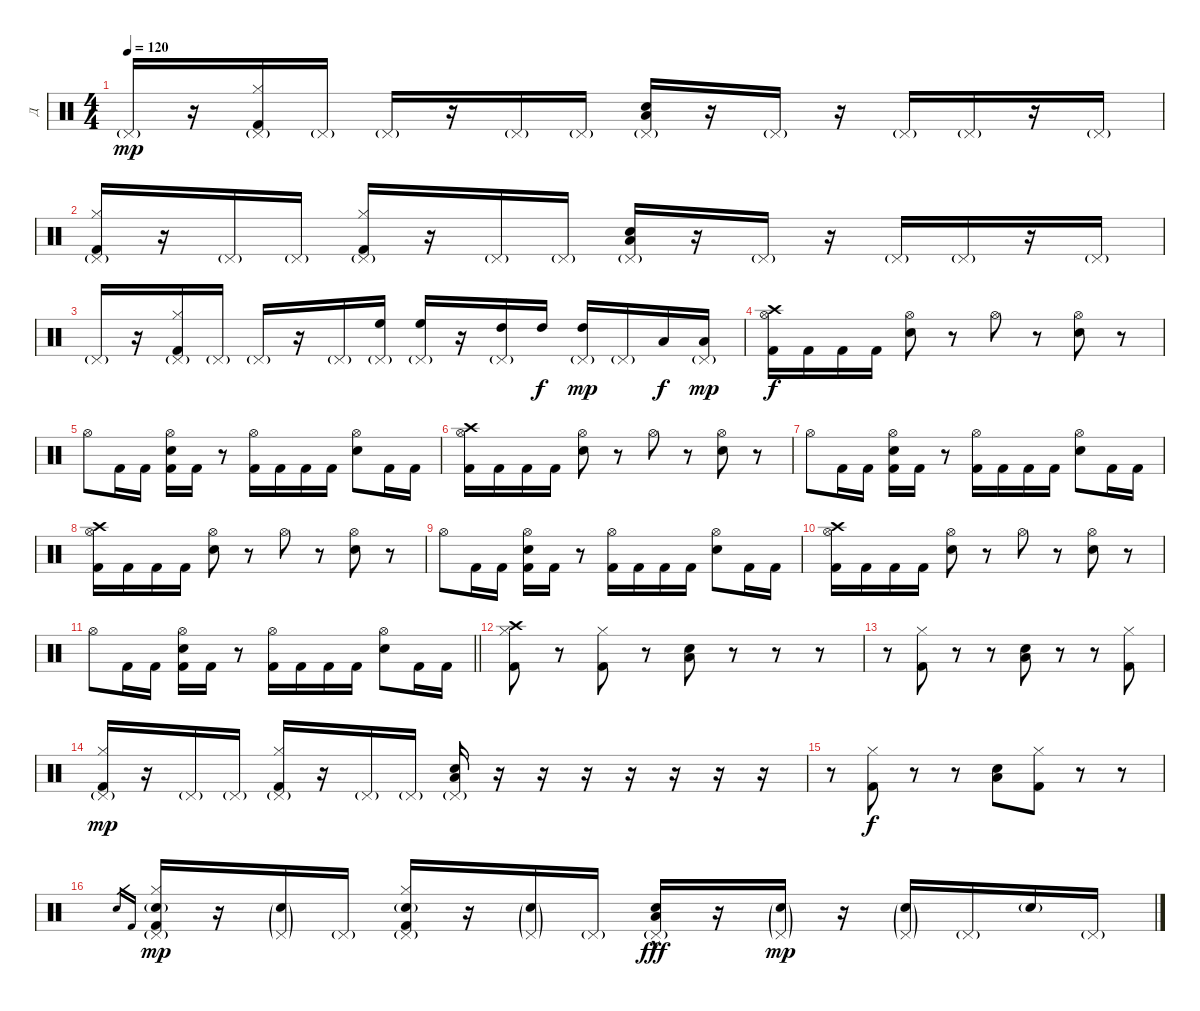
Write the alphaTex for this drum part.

\track ("Д" "Д") {instrument percussion}
\staff {score}
\articulation defaults
\ts (4 4)
\tempo 120
\clef neutral
\ks c "Pedal Hi-Hat (hit)"{g}.16{dy mp}
r.16 ("Pedal Hi-Hat (hit)"{g} "Hi-Hat (closed)" "Kick (hit) 2").16 "Pedal Hi-Hat (hit)"{g}.16 "Pedal Hi-Hat (hit)"{g}.16 r.16 "Pedal Hi-Hat (hit)"{g}.16 "Pedal Hi-Hat (hit)"{g}.16 ("Pedal Hi-Hat (hit)"{g} "Low Tom (hit)" "Electric Snare (hit)").16 r.16 "Pedal Hi-Hat (hit)"{g}.16 r.16 "Pedal Hi-Hat (hit)"{g}.16 "Pedal Hi-Hat (hit)"{g}.16 r.16 "Pedal Hi-Hat (hit)"{g}.16 |
("Pedal Hi-Hat (hit)"{g} "Hi-Hat (closed)" "Kick (hit) 2").16 r.16 "Pedal Hi-Hat (hit)"{g}.16 "Pedal Hi-Hat (hit)"{g}.16 ("Pedal Hi-Hat (hit)"{g} "Hi-Hat (closed)" "Kick (hit) 2").16 r.16 "Pedal Hi-Hat (hit)"{g}.16 "Pedal Hi-Hat (hit)"{g}.16 ("Pedal Hi-Hat (hit)"{g} "Low Tom (hit)" "Electric Snare (hit)").16 r.16 "Pedal Hi-Hat (hit)"{g}.16 r.16 "Pedal Hi-Hat (hit)"{g}.16 "Pedal Hi-Hat (hit)"{g}.16 r.16 "Pedal Hi-Hat (hit)"{g}.16 |
"Pedal Hi-Hat (hit)"{g}.16 r.16 ("Pedal Hi-Hat (hit)"{g} "Hi-Hat (closed)" "Kick (hit) 2").16 "Pedal Hi-Hat (hit)"{g}.16 "Pedal Hi-Hat (hit)"{g}.16 r.16 "Pedal Hi-Hat (hit)"{g}.16 ("Pedal Hi-Hat (hit)"{g} "High Floor Tom (hit)").16 ("Pedal Hi-Hat (hit)"{g} "High Floor Tom (hit)").16 r.16 ("Pedal Hi-Hat (hit)"{g} "High Tom (hit)").16 "High Tom (hit)".16{dy f} ("Pedal Hi-Hat (hit)"{g} "High Tom (hit)").16{dy mp} "Pedal Hi-Hat (hit)"{g}.16 "Low Tom (hit)".16{dy f} ("Pedal Hi-Hat (hit)"{g} "Low Tom (hit)").16{dy mp} |
("Crash high (hit)" "Kick (hit) 2" "Hi-Hat (open)").16{dy f} "Kick (hit) 2".16 "Kick (hit) 2".16 "Kick (hit) 2".16 ("Electric Snare (hit)" "Hi-Hat (open)").8 r.8 "Hi-Hat (open)".8 r.8 ("Electric Snare (hit)" "Hi-Hat (open)").8 r.8 |
"Hi-Hat (open)".8 "Kick (hit) 2".16 "Kick (hit) 2".16 ("Electric Snare (hit)" "Kick (hit) 2" "Hi-Hat (open)").16 "Kick (hit) 2".16 r.8 ("Kick (hit) 2" "Hi-Hat (open)").16 "Kick (hit) 2".16 "Kick (hit) 2".16 "Kick (hit) 2".16 ("Electric Snare (hit)" "Hi-Hat (open)").8 "Kick (hit) 2".16 "Kick (hit) 2".16 |
("Crash high (hit)" "Kick (hit) 2" "Hi-Hat (open)").16 "Kick (hit) 2".16 "Kick (hit) 2".16 "Kick (hit) 2".16 ("Electric Snare (hit)" "Hi-Hat (open)").8 r.8 "Hi-Hat (open)".8 r.8 ("Electric Snare (hit)" "Hi-Hat (open)").8 r.8 |
"Hi-Hat (open)".8 "Kick (hit) 2".16 "Kick (hit) 2".16 ("Electric Snare (hit)" "Kick (hit) 2" "Hi-Hat (open)").16 "Kick (hit) 2".16 r.8 ("Kick (hit) 2" "Hi-Hat (open)").16 "Kick (hit) 2".16 "Kick (hit) 2".16 "Kick (hit) 2".16 ("Electric Snare (hit)" "Hi-Hat (open)").8 "Kick (hit) 2".16 "Kick (hit) 2".16 |
("Crash high (hit)" "Kick (hit) 2" "Hi-Hat (open)").16 "Kick (hit) 2".16 "Kick (hit) 2".16 "Kick (hit) 2".16 ("Electric Snare (hit)" "Hi-Hat (open)").8 r.8 "Hi-Hat (open)".8 r.8 ("Electric Snare (hit)" "Hi-Hat (open)").8 r.8 |
"Hi-Hat (open)".8 "Kick (hit) 2".16 "Kick (hit) 2".16 ("Electric Snare (hit)" "Kick (hit) 2" "Hi-Hat (open)").16 "Kick (hit) 2".16 r.8 ("Kick (hit) 2" "Hi-Hat (open)").16 "Kick (hit) 2".16 "Kick (hit) 2".16 "Kick (hit) 2".16 ("Electric Snare (hit)" "Hi-Hat (open)").8 "Kick (hit) 2".16 "Kick (hit) 2".16 |
("Crash high (hit)" "Kick (hit) 2" "Hi-Hat (open)").16 "Kick (hit) 2".16 "Kick (hit) 2".16 "Kick (hit) 2".16 ("Electric Snare (hit)" "Hi-Hat (open)").8 r.8 "Hi-Hat (open)".8 r.8 ("Electric Snare (hit)" "Hi-Hat (open)").8 r.8 |
\barLineRight lightlight "Hi-Hat (open)".8 "Kick (hit) 2".16 "Kick (hit) 2".16
("Electric Snare (hit)" "Kick (hit) 2" "Hi-Hat (open)").16 "Kick (hit) 2".16 r.8 ("Kick (hit) 2" "Hi-Hat (open)").16 "Kick (hit) 2".16 "Kick (hit) 2".16 "Kick (hit) 2".16 ("Electric Snare (hit)" "Hi-Hat (open)").8 "Kick (hit) 2".16 "Kick (hit) 2".16 |
("Crash high (hit)" "Hi-Hat (closed)" "Kick (hit) 2").8 r.8 ("Hi-Hat (closed)" "Kick (hit) 2").8 r.8 ("Low Tom (hit)" "Electric Snare (hit)").8 r.8 r.8 r.8 |
r.8 ("Hi-Hat (closed)" "Kick (hit) 2").8 r.8 r.8 ("Low Tom (hit)" "Electric Snare (hit)").8 r.8 r.8 ("Hi-Hat (closed)" "Kick (hit) 2").8 |
("Pedal Hi-Hat (hit)"{g} "Hi-Hat (closed)" "Kick (hit) 2").16{dy mp} r.16 "Pedal Hi-Hat (hit)"{g}.16 "Pedal Hi-Hat (hit)"{g}.16 ("Pedal Hi-Hat (hit)"{g} "Hi-Hat (closed)" "Kick (hit) 2").16 r.16 "Pedal Hi-Hat (hit)"{g}.16 "Pedal Hi-Hat (hit)"{g}.16 ("Pedal Hi-Hat (hit)"{g} "Low Tom (hit)" "Electric Snare (hit)").16 r.16 r.16 r.16 r.16 r.16 r.16 r.16 |
r.8 ("Hi-Hat (closed)" "Kick (hit) 2").8{dy f} r.8 r.8 ("Low Tom (hit)" "Electric Snare (hit)").8 ("Hi-Hat (closed)" "Kick (hit) 2").8 r.8 r.8 |
"Snare (hit)".16{gr} "Kick (hit) 2".16{gr} ("Pedal Hi-Hat (hit)"{g} "Electric Snare (hit)"{g} "Hi-Hat (closed)" "Kick (hit) 2").16{dy mp} r.16 ("Pedal Hi-Hat (hit)"{g} "Electric Snare (hit)"{g}).16 "Pedal Hi-Hat (hit)"{g}.16 ("Pedal Hi-Hat (hit)"{g} "Electric Snare (hit)"{g} "Hi-Hat (closed)" "Kick (hit) 2").16 r.16 ("Pedal Hi-Hat (hit)"{g} "Electric Snare (hit)"{g}).16 "Pedal Hi-Hat (hit)"{g}.16 ("Pedal Hi-Hat (hit)"{g} "Low Tom (hit)" "Electric Snare (hit)"{hac}).16{dy fff} r.16 ("Pedal Hi-Hat (hit)"{g} "Electric Snare (hit)"{g}).16{dy mp} r.16 ("Pedal Hi-Hat (hit)"{g} "Electric Snare (hit)"{g}).16 "Pedal Hi-Hat (hit)"{g}.16 "Electric Snare (hit)"{g}.16 "Pedal Hi-Hat (hit)"{g}.16
